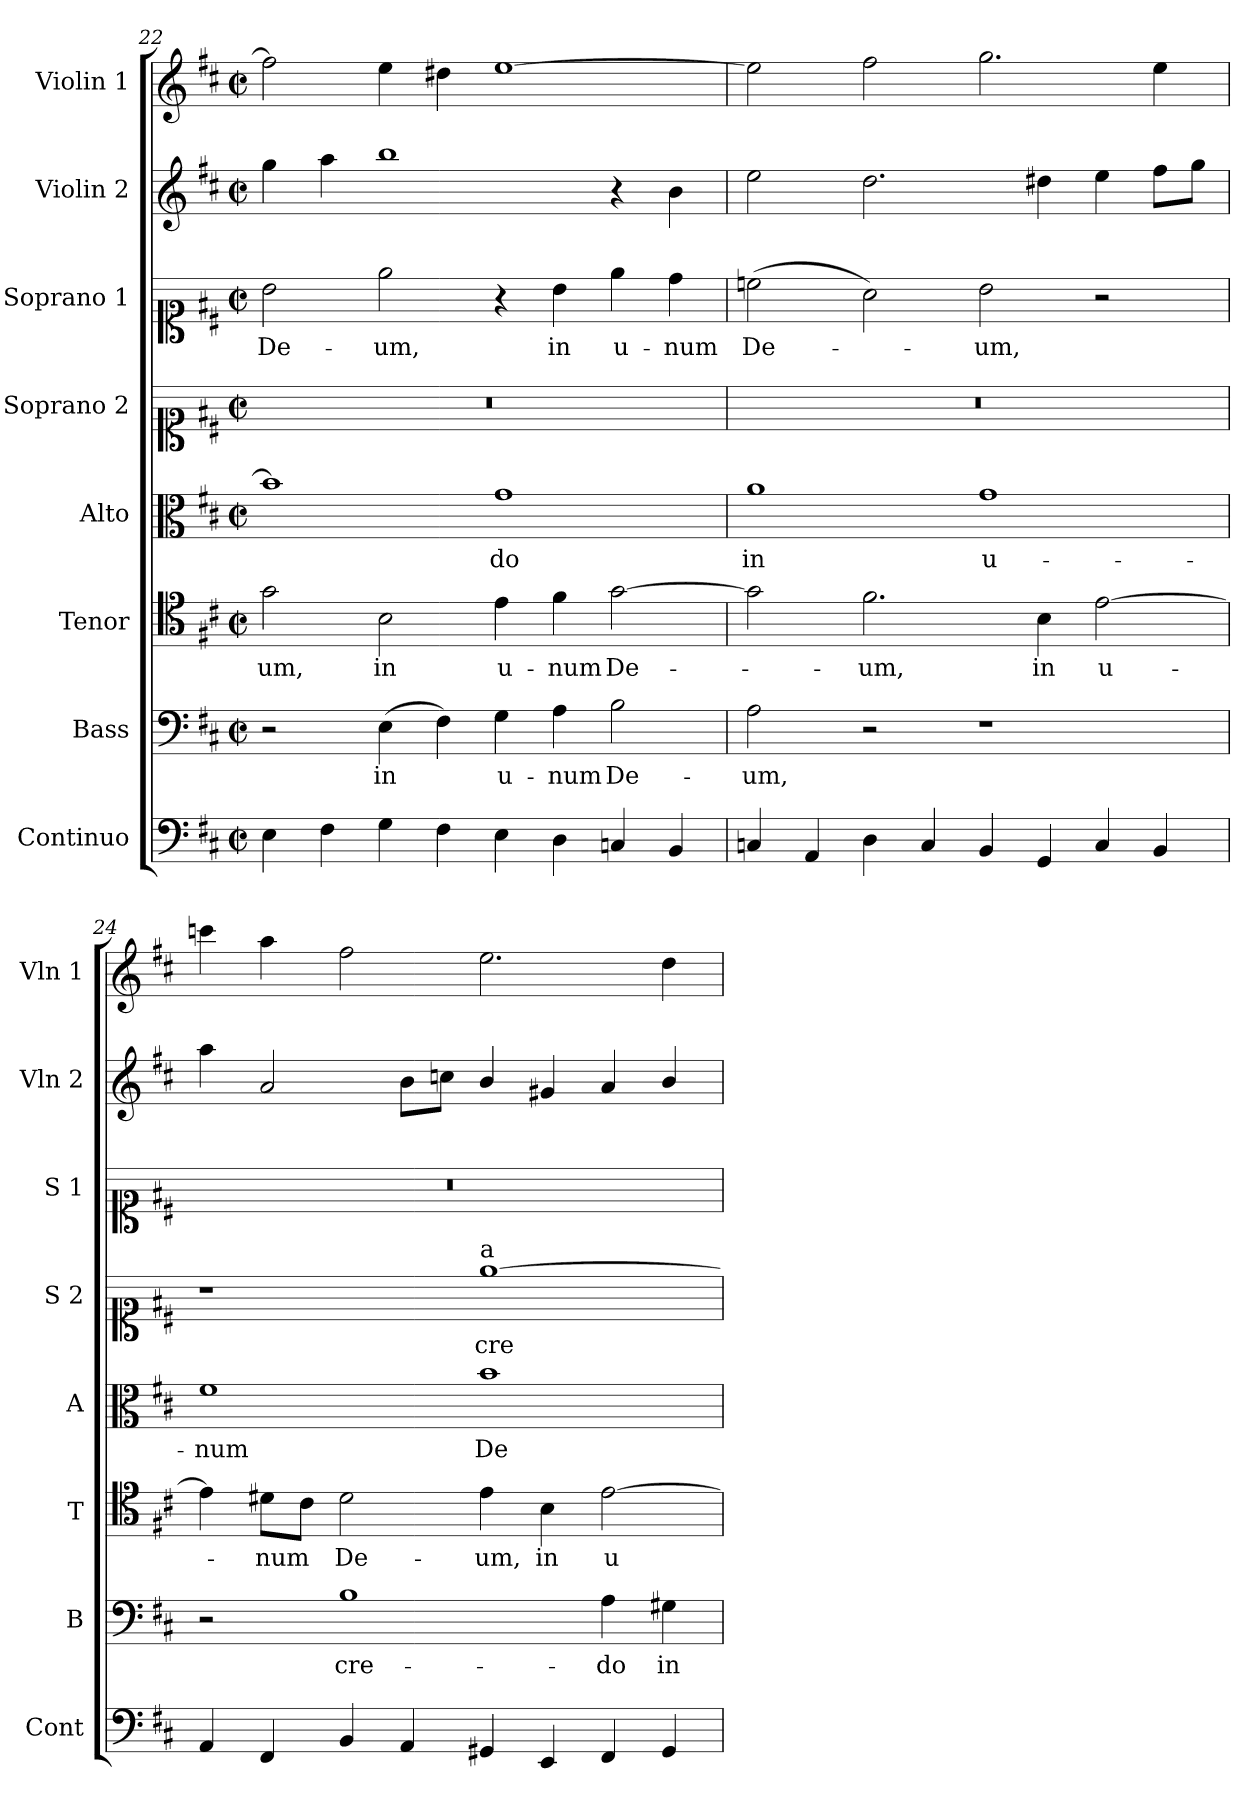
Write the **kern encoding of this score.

**kern	**kern	**text	**kern	**text	**kern	**text	**kern	**text	**kern	**text	**kern	**kern
*part8	*part7	*part7	*part6	*part6	*part5	*part5	*part4	*part4	*part3	*part3	*part2	*part1
*staff8	*staff7	*staff7	*staff6	*staff6	*staff5	*staff5	*staff4	*staff4	*staff3	*staff3	*staff2	*staff1
*I"Continuo	*I"Bass	*	*I"Tenor	*	*I"Alto	*	*I"Soprano 2	*	*I"Soprano 1	*	*I"Violin 2	*I"Violin 1
*I'Cont	*I'B	*	*I'T	*	*I'A	*	*I'S 2	*	*I'S 1	*	*I'Vln 2	*I'Vln 1
*clefF4	*clefF4	*	*clefC4	*	*clefC3	*	*clefC1	*	*clefC1	*	*clefG2	*clefG2
*k[f#c#]	*k[f#c#]	*	*k[f#c#]	*	*k[f#c#]	*	*k[f#c#]	*	*k[f#c#]	*	*k[f#c#]	*k[f#c#]
*M4/2	*M4/2	*	*M4/2	*	*M4/2	*	*M4/2	*	*M4/2	*	*M4/2	*M4/2
*met(c|)	*met(c|)	*	*met(c|)	*	*met(c|)	*	*met(c|)	*	*met(c|)	*	*met(c|)	*met(c|)
=22	=22	=22	=22	=22	=22	=22	=22	=22	=22	=22	=22	=22
!	!	!	!	!LO:LY:b	!	!	!	!	!	!LO:LY:b	!	!
4E\	2r	.	2g\	-um,	1b]	.	0r	.	2b\	De-	4gg\	2ff#\]
4F#\	.	.	.	.	.	.	.	.	.	.	4aa\	.
!	!	!LO:LY:b	!	!LO:LY:b	!	!	!	!	!	!LO:LY:b	!	!
4G\	(4E\	in	2B\	in	.	.	.	.	2ee\	-um,	1bb	4ee\
4F#\	4F#\)	.	.	.	.	.	.	.	.	.	.	4dd#X\
!	!	!LO:LY:b	!	!LO:LY:b	!	!LO:LY:b	!	!	!	!	!	!
4E\	4G\	u-	4e\	u-	1g	-do	.	.	4r	.	.	[1ee
!	!	!LO:LY:b	!	!LO:LY:b	!	!	!	!	!	!LO:LY:b	!	!
4D\	4A\	-num	4f#\	-num	.	.	.	.	4b\	in	.	.
!	!	!LO:LY:b	!	!LO:LY:b	!	!	!	!	!	!LO:LY:b	!	!
4Cn/	2B\	De-	[2g\	De-	.	.	.	.	4ee\	u-	4r	.
!	!	!	!	!	!	!	!	!	!	!LO:LY:b	!	!
4BB/	.	.	.	.	.	.	.	.	4dd\	-num	4b\	.
=23	=23	=23	=23	=23	=23	=23	=23	=23	=23	=23	=23	=23
!	!	!LO:LY:b	!	!	!	!LO:LY:b	!	!	!	!LO:LY:b	!	!
4Cn/	2A\	-um,	2g\]	.	1a	in	0r	.	(2ccn\	De-	2ee\	2ee\]
4AA/	.	.	.	.	.	.	.	.	.	.	.	.
!	!	!	!	!LO:LY:b	!	!	!	!	!	!	!	!
4D\	2r	.	2.f#\	-um,	.	.	.	.	2a\)	.	2.dd\	2ff#\
4C/	.	.	.	.	.	.	.	.	.	.	.	.
!	!	!	!	!	!	!LO:LY:b	!	!	!	!LO:LY:b	!	!
4BB/	1r	.	.	.	1g	u-	.	.	2b\	-um,	.	2.gg\
!	!	!	!	!LO:LY:b	!	!	!	!	!	!	!	!
4GG/	.	.	4B\	in	.	.	.	.	.	.	4dd#X\	.
!	!	!	!	!LO:LY:b	!	!	!	!	!	!	!	!
4C/	.	.	[2e\	u-	.	.	.	.	2r	.	4ee\	.
4BB/	.	.	.	.	.	.	.	.	.	.	8ff#\L	4ee\
.	.	.	.	.	.	.	.	.	.	.	8gg\J	.
!!LO:LB:g=z
=24	=24	=24	=24	=24	=24	=24	=24	=24	=24	=24	=24	=24
!	!	!	!	!	!	!LO:LY:b	!	!	!	!	!	!
4AA/	2r	.	4e\]	.	1f#	-num	1r	.	0r	.	4aa\	4cccn\
!	!	!	!	!LO:LY:b	!	!	!	!	!	!	!	!
4FF#/	.	.	8d#X\L	-num	.	.	.	.	.	.	2a/	4aa\
.	.	.	8c#\J	.	.	.	.	.	.	.	.	.
!	!	!LO:LY:b	!	!LO:LY:b	!	!	!	!	!	!	!	!
4BB/	1B	cre-	2d#\	De-	.	.	.	.	.	.	.	2ff#\
4AA/	.	.	.	.	.	.	.	.	.	.	8b\L	.
.	.	.	.	.	.	.	.	.	.	.	8ccn\J	.
!	!	!	!	!	!	!	!LO:TX:a:t=a	!	!	!	!	!
!	!	!	!	!LO:LY:b	!	!LO:LY:b	!	!LO:LY:b	!	!	!	!
4GG#X/	.	.	4e\	-um,	1b	De-	[1ee	cre-	.	.	4b/	2.ee\
!	!	!	!	!LO:LY:b	!	!	!	!	!	!	!	!
4EE/	.	.	4B\	in	.	.	.	.	.	.	4g#X/	.
!	!	!LO:LY:b	!	!LO:LY:b	!	!	!	!	!	!	!	!
4FF#/	4A\	-do	[2e\	u-	.	.	.	.	.	.	4a/	.
!	!	!LO:LY:b	!	!	!	!	!	!	!	!	!	!
4GG#/	4G#X\	in	.	.	.	.	.	.	.	.	4b/	4dd\
=	=	=	=	=	=	=	=	=	=	=	=	=
*-	*-	*-	*-	*-	*-	*-	*-	*-	*-	*-	*-	*-
